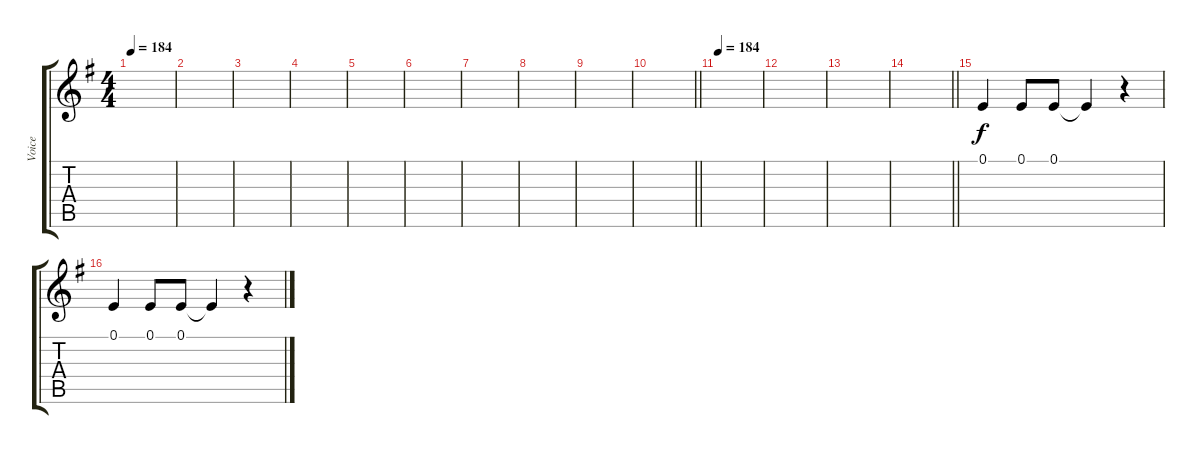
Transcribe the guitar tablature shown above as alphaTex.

\track ("Voice" "Voice") {instrument lead6voice}
\staff {score tabs}
\tuning (E4 B3 G3 D3 A2 E2) {hide}
\ts (4 4)
\tempo 184
\clef g2
\ks eminor
|
|
|
|
|
|
|
|
|
\barLineRight lightlight
|
\tempo 184
|
|
|
\barLineRight lightlight
|
0.1.4 0.1.8 0.1.8 0.1{t}.4 r.4 |
0.1.4 0.1.8 0.1.8 0.1{t}.4 r.4
